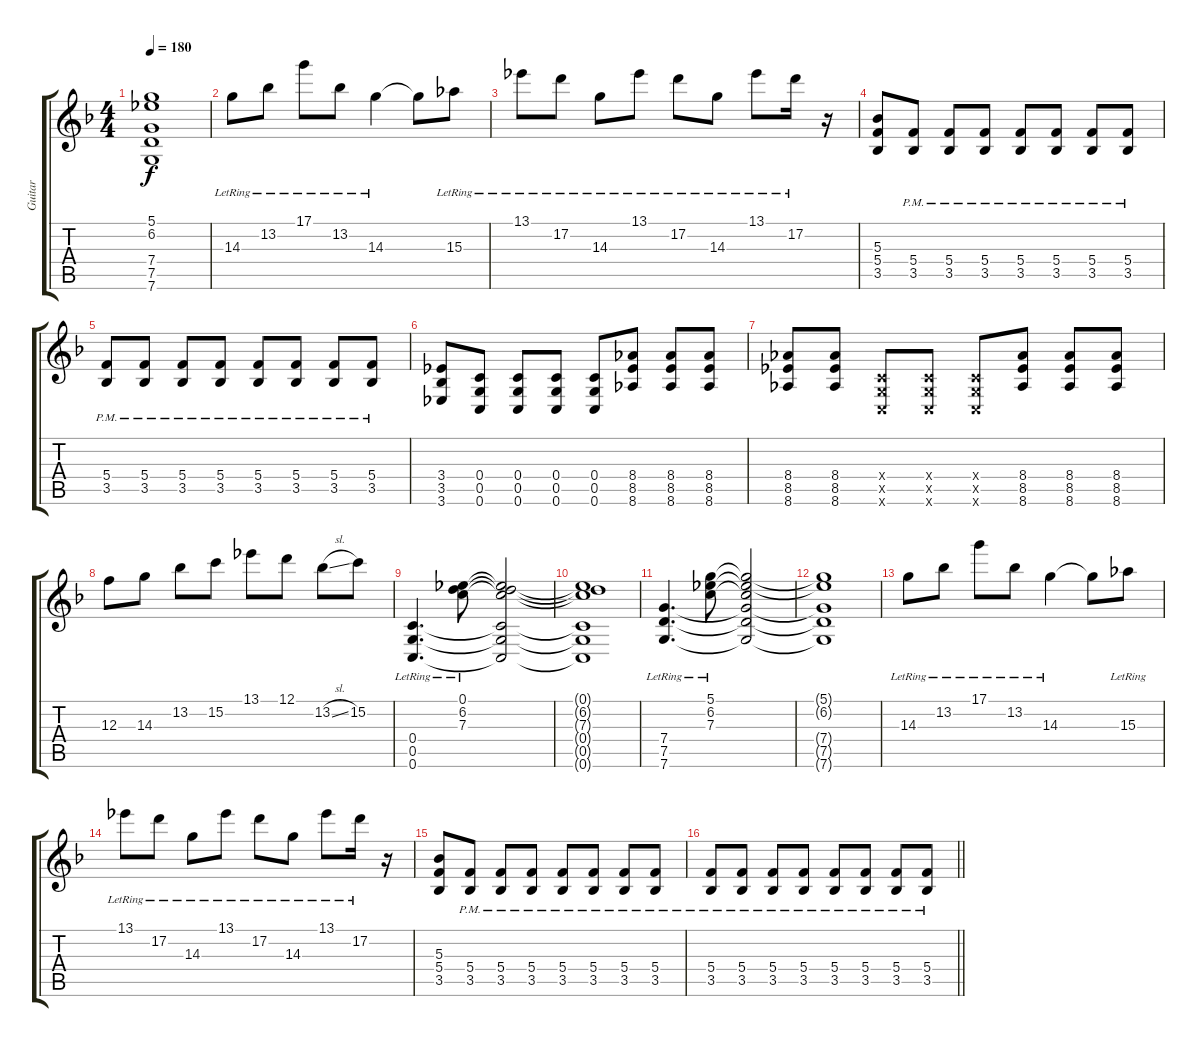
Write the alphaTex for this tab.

\track ("Guitar" "Guitar") {instrument distortionguitar}
\staff {score tabs}
\tuning (D4 A3 F3 C3 G2 C2) {hide}
\ts (4 4)
\tempo 180
\clef g2
\ks f
(5.1{t} 6.2{t} 7.4{t} 7.5{t} 7.6{t}).1{dy f} |
14.3{lr}.8 13.2{lr}.8 17.1{lr}.8 13.2{lr}.8 14.3{lr}.4 14.3{t}.8 15.3{lr}.8 |
13.1{lr}.8 17.2{lr}.8 14.3{lr}.8 13.1{lr}.8 17.2{lr}.8 14.3{lr}.8 13.1{lr}.8 17.2{lr}.16 r.16 |
(5.3 5.4 3.5).8 (5.4{pm} 3.5{pm}).8 (5.4{pm} 3.5{pm}).8 (5.4{pm} 3.5{pm}).8 (5.4{pm} 3.5{pm}).8 (5.4{pm} 3.5{pm}).8 (5.4{pm} 3.5{pm}).8 (5.4{pm} 3.5{pm}).8 |
(5.4{pm} 3.5{pm}).8 (5.4{pm} 3.5{pm}).8 (5.4{pm} 3.5{pm}).8 (5.4{pm} 3.5{pm}).8 (5.4{pm} 3.5{pm}).8 (5.4{pm} 3.5{pm}).8 (5.4{pm} 3.5{pm}).8 (5.4{pm} 3.5{pm}).8 |
(3.4 3.5 3.6).8 (0.4 0.5 0.6).8 (0.4 0.5 0.6).8 (0.4 0.5 0.6).8 (0.4 0.5 0.6).8 (8.4 8.5 8.6).8 (8.4 8.5 8.6).8 (8.4 8.5 8.6).8 |
(8.4 8.5 8.6).8 (8.4 8.5 8.6).8 (0.4{x} 0.5{x} 0.6{x}).8 (0.4{x} 0.5{x} 0.6{x}).8 (0.4{x} 0.5{x} 0.6{x}).8 (8.4 8.5 8.6).8 (8.4 8.5 8.6).8 (8.4 8.5 8.6).8 |
12.3.8 14.3.8 13.2.8 15.2.8 13.1.8 12.1.8 13.2{sl}.8 15.2.8 |
(0.4{lr} 0.5{lr} 0.6{lr}).4{d} (0.1{lr} 6.2{lr} 7.3{lr}).8 (0.1{t} 6.2{t} 7.3{t} 0.4{t} 0.5{t} 0.6{t}).2 |
(0.1{t} 6.2{t} 7.3{t} 0.4{t} 0.5{t} 0.6{t}).1 |
(7.4{lr} 7.5{lr} 7.6{lr}).4{d} (5.1{lr} 6.2{lr} 7.3{lr}).8 (5.1{t} 6.2{t} 7.3{t} 7.4{t} 7.5{t} 7.6{t}).2 |
(5.1{t} 6.2{t} 7.4{t} 7.5{t} 7.6{t}).1 |
14.3{lr}.8 13.2{lr}.8 17.1{lr}.8 13.2{lr}.8 14.3{lr}.4 14.3{t}.8 15.3{lr}.8 |
13.1{lr}.8 17.2{lr}.8 14.3{lr}.8 13.1{lr}.8 17.2{lr}.8 14.3{lr}.8 13.1{lr}.8 17.2{lr}.16 r.16 |
(5.3 5.4 3.5).8 (5.4{pm} 3.5{pm}).8 (5.4{pm} 3.5{pm}).8 (5.4{pm} 3.5{pm}).8 (5.4{pm} 3.5{pm}).8 (5.4{pm} 3.5{pm}).8 (5.4{pm} 3.5{pm}).8 (5.4{pm} 3.5{pm}).8 |
\barLineRight lightlight
(5.4{pm} 3.5{pm}).8 (5.4{pm} 3.5{pm}).8 (5.4{pm} 3.5{pm}).8 (5.4{pm} 3.5{pm}).8 (5.4{pm} 3.5{pm}).8 (5.4{pm} 3.5{pm}).8 (5.4{pm} 3.5{pm}).8 (5.4{pm} 3.5{pm}).8
